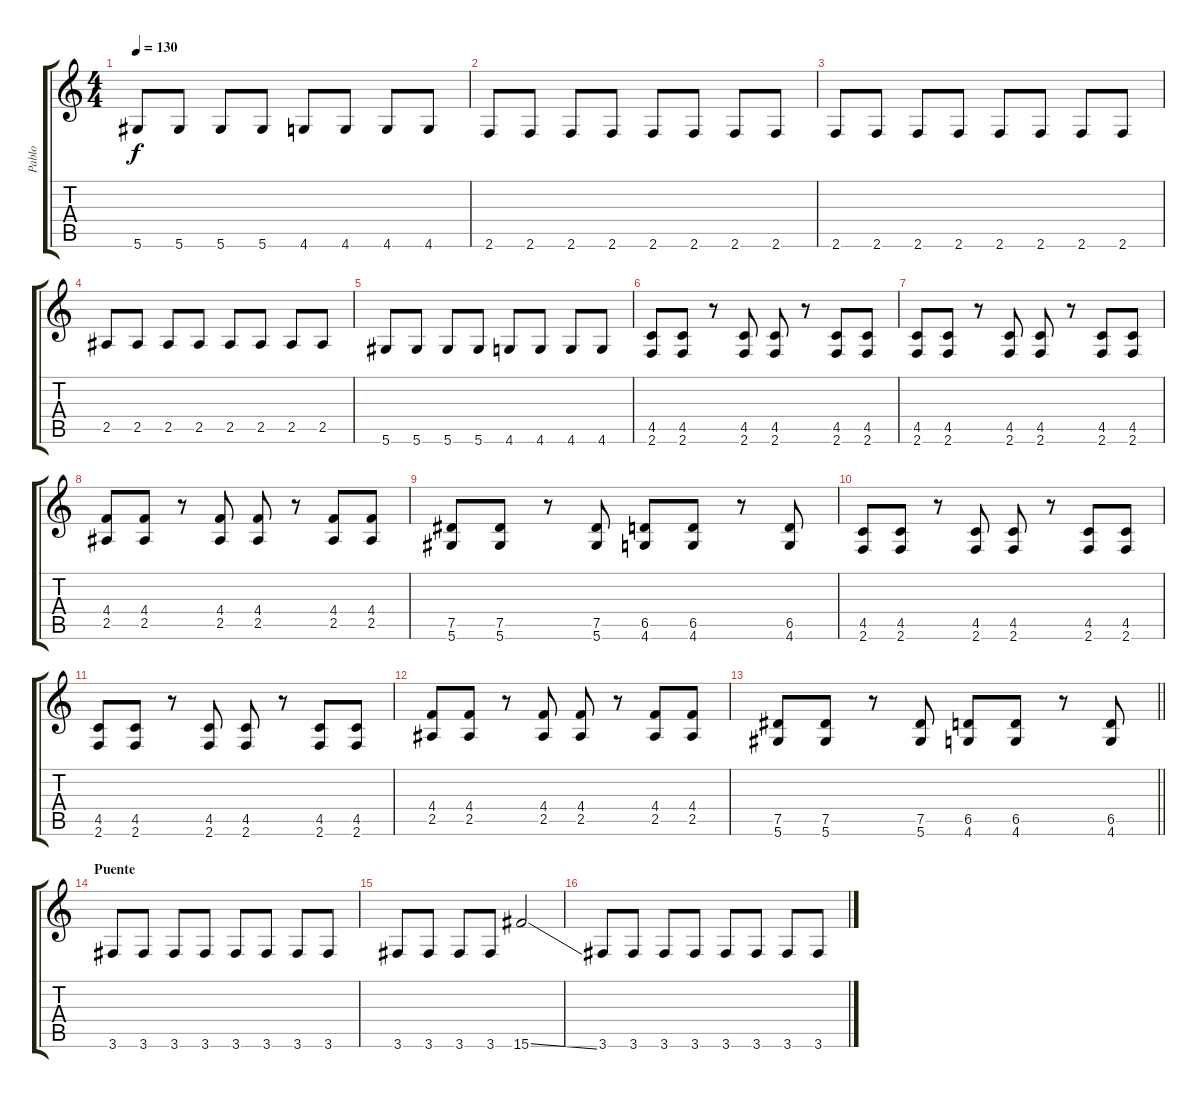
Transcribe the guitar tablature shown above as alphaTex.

\track ("Pablo" "Pablo") {instrument distortionguitar}
\staff {score tabs}
\tuning (Eb4 Bb3 Gb3 Db3 Ab2 Eb2) {hide}
\ts (4 4)
\tempo 130
\clef g2
\ks c
5.6.8{dy f} 5.6.8 5.6.8 5.6.8 4.6.8 4.6.8 4.6.8 4.6.8 |
2.6.8 2.6.8 2.6.8 2.6.8 2.6.8 2.6.8 2.6.8 2.6.8 |
2.6.8 2.6.8 2.6.8 2.6.8 2.6.8 2.6.8 2.6.8 2.6.8 |
2.5.8 2.5.8 2.5.8 2.5.8 2.5.8 2.5.8 2.5.8 2.5.8 |
5.6.8 5.6.8 5.6.8 5.6.8 4.6.8 4.6.8 4.6.8 4.6.8 |
(4.5 2.6).8 (4.5 2.6).8 r.8 (4.5 2.6).8 (4.5 2.6).8 r.8 (4.5 2.6).8 (4.5 2.6).8 |
(4.5 2.6).8 (4.5 2.6).8 r.8 (4.5 2.6).8 (4.5 2.6).8 r.8 (4.5 2.6).8 (4.5 2.6).8 |
(4.4 2.5).8 (4.4 2.5).8 r.8 (4.4 2.5).8 (4.4 2.5).8 r.8 (4.4 2.5).8 (4.4 2.5).8 |
(7.5 5.6).8 (7.5 5.6).8 r.8 (7.5 5.6).8 (6.5 4.6).8 (6.5 4.6).8 r.8 (6.5 4.6).8 |
(4.5 2.6).8 (4.5 2.6).8 r.8 (4.5 2.6).8 (4.5 2.6).8 r.8 (4.5 2.6).8 (4.5 2.6).8 |
(4.5 2.6).8 (4.5 2.6).8 r.8 (4.5 2.6).8 (4.5 2.6).8 r.8 (4.5 2.6).8 (4.5 2.6).8 |
(4.4 2.5).8 (4.4 2.5).8 r.8 (4.4 2.5).8 (4.4 2.5).8 r.8 (4.4 2.5).8 (4.4 2.5).8 |
\barLineRight lightlight
(7.5 5.6).8 (7.5 5.6).8 r.8 (7.5 5.6).8 (6.5 4.6).8 (6.5 4.6).8 r.8 (6.5 4.6).8 |
\section ("" "Puente")
3.6.8 3.6.8 3.6.8 3.6.8 3.6.8 3.6.8 3.6.8 3.6.8 |
3.6.8 3.6.8 3.6.8 3.6.8 15.6{ss}.2 |
3.6.8 3.6.8 3.6.8 3.6.8 3.6.8 3.6.8 3.6.8 3.6.8
